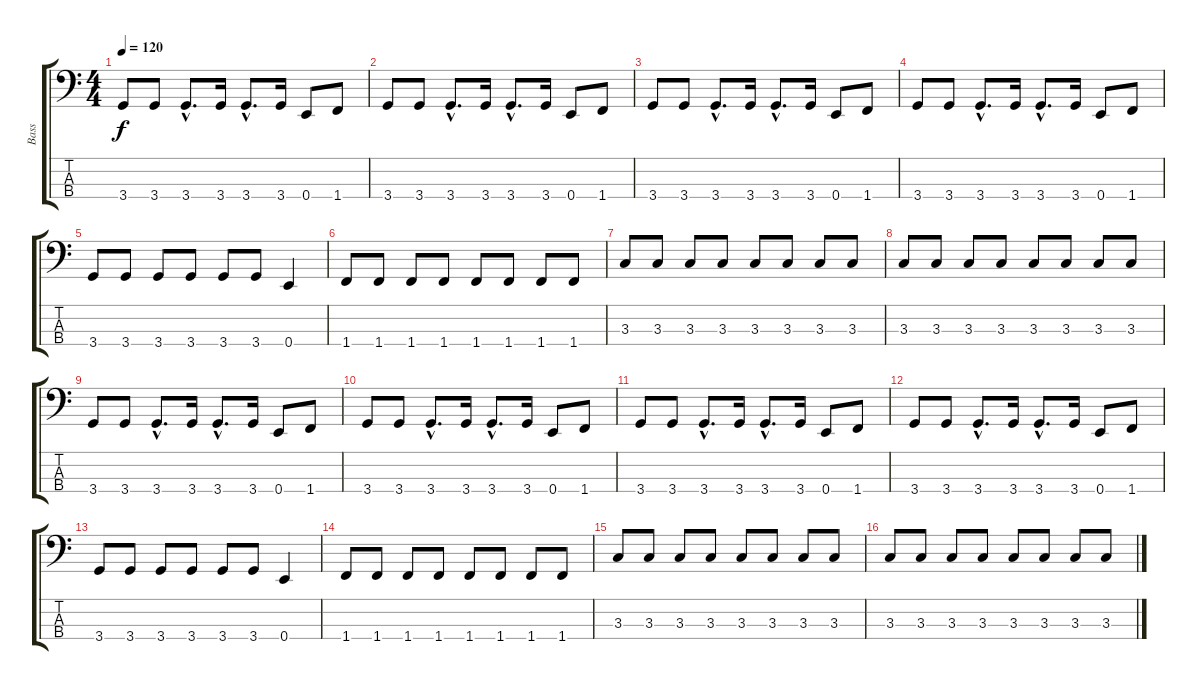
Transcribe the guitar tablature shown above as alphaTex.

\track ("Bass" "Bass") {instrument electricbasspick}
\staff {score tabs}
\tuning (G2 D2 A1 E1) {hide}
\ts (4 4)
\tempo 120
\clef f4
\ks c
3.4.8{dy f} 3.4.8 3.4{hac}.8{d} 3.4.16 3.4{hac}.8{d} 3.4.16 0.4.8 1.4.8 |
3.4.8 3.4.8 3.4{hac}.8{d} 3.4.16 3.4{hac}.8{d} 3.4.16 0.4.8 1.4.8 |
3.4.8 3.4.8 3.4{hac}.8{d} 3.4.16 3.4{hac}.8{d} 3.4.16 0.4.8 1.4.8 |
3.4.8 3.4.8 3.4{hac}.8{d} 3.4.16 3.4{hac}.8{d} 3.4.16 0.4.8 1.4.8 |
3.4.8 3.4.8 3.4.8 3.4.8 3.4.8 3.4.8 0.4.4 |
1.4.8 1.4.8 1.4.8 1.4.8 1.4.8 1.4.8 1.4.8 1.4.8 |
3.3.8 3.3.8 3.3.8 3.3.8 3.3.8 3.3.8 3.3.8 3.3.8 |
3.3.8 3.3.8 3.3.8 3.3.8 3.3.8 3.3.8 3.3.8 3.3.8 |
3.4.8 3.4.8 3.4{hac}.8{d} 3.4.16 3.4{hac}.8{d} 3.4.16 0.4.8 1.4.8 |
3.4.8 3.4.8 3.4{hac}.8{d} 3.4.16 3.4{hac}.8{d} 3.4.16 0.4.8 1.4.8 |
3.4.8 3.4.8 3.4{hac}.8{d} 3.4.16 3.4{hac}.8{d} 3.4.16 0.4.8 1.4.8 |
3.4.8 3.4.8 3.4{hac}.8{d} 3.4.16 3.4{hac}.8{d} 3.4.16 0.4.8 1.4.8 |
3.4.8 3.4.8 3.4.8 3.4.8 3.4.8 3.4.8 0.4.4 |
1.4.8 1.4.8 1.4.8 1.4.8 1.4.8 1.4.8 1.4.8 1.4.8 |
3.3.8 3.3.8 3.3.8 3.3.8 3.3.8 3.3.8 3.3.8 3.3.8 |
3.3.8 3.3.8 3.3.8 3.3.8 3.3.8 3.3.8 3.3.8 3.3.8
